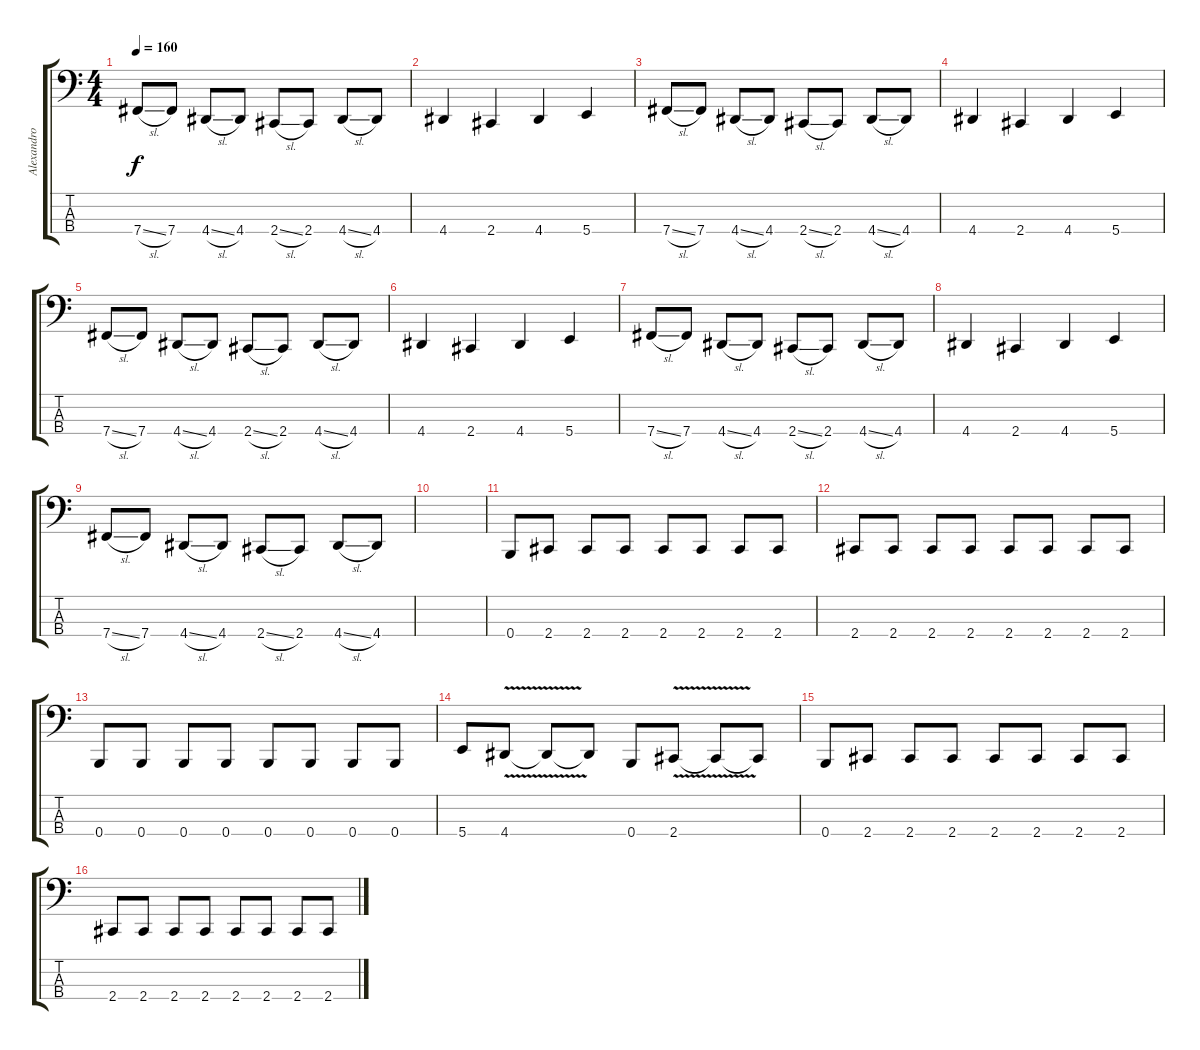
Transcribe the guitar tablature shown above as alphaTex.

\track ("Alexandro" "Alexandro") {instrument electricbasspick}
\staff {score tabs}
\tuning (E2 B1 Gb1 B0) {hide}
\ts (4 4)
\tempo 160
\clef f4
\ks c
7.4{sl}.8{dy f} 7.4.8 4.4{sl}.8 4.4.8 2.4{sl}.8 2.4.8 4.4{sl}.8 4.4.8 |
4.4.4 2.4.4 4.4.4 5.4.4 |
7.4{sl}.8 7.4.8 4.4{sl}.8 4.4.8 2.4{sl}.8 2.4.8 4.4{sl}.8 4.4.8 |
4.4.4 2.4.4 4.4.4 5.4.4 |
7.4{sl}.8 7.4.8 4.4{sl}.8 4.4.8 2.4{sl}.8 2.4.8 4.4{sl}.8 4.4.8 |
4.4.4 2.4.4 4.4.4 5.4.4 |
7.4{sl}.8 7.4.8 4.4{sl}.8 4.4.8 2.4{sl}.8 2.4.8 4.4{sl}.8 4.4.8 |
4.4.4 2.4.4 4.4.4 5.4.4 |
7.4{sl}.8 7.4.8 4.4{sl}.8 4.4.8 2.4{sl}.8 2.4.8 4.4{sl}.8 4.4.8 |
|
0.4.8 2.4.8 2.4.8 2.4.8 2.4.8 2.4.8 2.4.8 2.4.8 |
2.4.8 2.4.8 2.4.8 2.4.8 2.4.8 2.4.8 2.4.8 2.4.8 |
0.4.8 0.4.8 0.4.8 0.4.8 0.4.8 0.4.8 0.4.8 0.4.8 |
5.4.8 4.4{v}.8 4.4{t}.8 4.4{t}.8 0.4.8 2.4{v}.8 2.4{t}.8 2.4{t}.8 |
0.4.8 2.4.8 2.4.8 2.4.8 2.4.8 2.4.8 2.4.8 2.4.8 |
2.4.8 2.4.8 2.4.8 2.4.8 2.4.8 2.4.8 2.4.8 2.4.8
